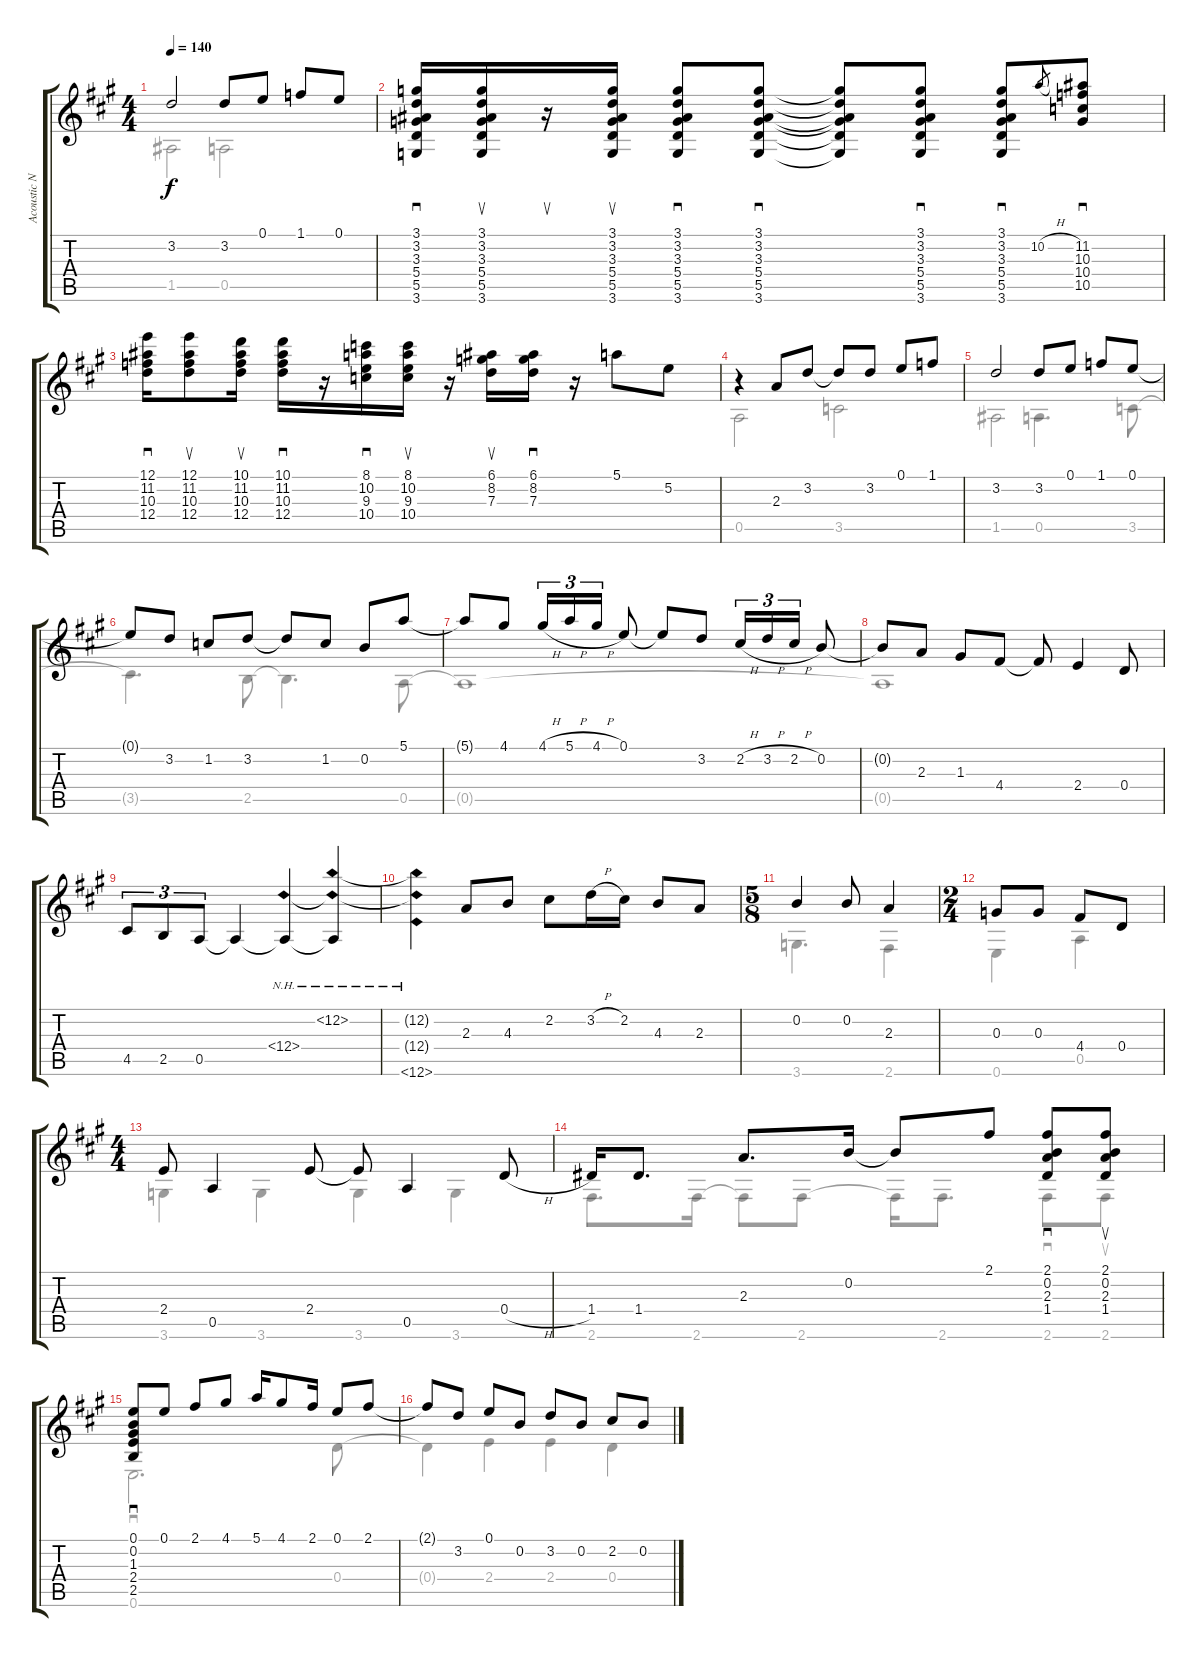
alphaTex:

\track ("Acoustic Nylon String Guitar" "Acoustic N") {instrument acousticguitarnylon}
\staff {score tabs}
\tuning (E4 B3 G3 D3 A2 E2) {hide}
\voice
\ts (4 4)
\tempo 140
\clef g2
\ks a
3.2.2{dy f} 3.2.8 0.1.8 1.1.8 0.1.8 |
(3.1 3.2 3.3 5.4 5.5 3.6).16{sd} (3.1 3.2 3.3 5.4 5.5 3.6).16{su} r.16{su} (3.1 3.2 3.3 5.4 5.5 3.6).16{su} (3.1 3.2 3.3 5.4 5.5 3.6).8{sd} (3.1 3.2 3.3 5.4 5.5 3.6).8{sd} (3.1{t} 3.2{t} 3.3{t} 5.4{t} 5.5{t} 3.6{t}).8 (3.1 3.2 3.3 5.4 5.5 3.6).8{sd} (3.1 3.2 3.3 5.4 5.5 3.6).8{sd} 10.2{h}.8{gr} (11.2 10.3 10.4 10.5).8{sd} |
(12.1 11.2 10.3 12.4).16{sd} (12.1 11.2 10.3 12.4).8{su} (10.1 11.2 10.3 12.4).16{su} (10.1 11.2 10.3 12.4).16{sd} r.16 (8.1 10.2 9.3 10.4).16{sd} (8.1 10.2 9.3 10.4).16{su} r.16 (6.1 8.2 7.3).16{su} (6.1 8.2 7.3).16{sd} r.16 5.1.8 5.2.8 |
r.4 2.3.8 3.2.8 3.2{t}.8 3.2.8 0.1.8 1.1.8 |
3.2.2 3.2.8 0.1.8 1.1.8 0.1.8 |
0.1{t}.8 3.2.8 1.2.8 3.2.8 3.2{t}.8 1.2.8 0.2.8 5.1.8 |
5.1{t}.8 4.1.8 4.1{h}.16{tu (3 2)} 5.1{h}.16{tu (3 2)} 4.1{h}.16{tu (3 2)} 0.1.8 0.1{t}.8 3.2.8 2.2{h}.16{tu (3 2)} 3.2{h}.16{tu (3 2)} 2.2{h}.16{tu (3 2)} 0.2.8 |
0.2{t}.8 2.3.8 1.3.8 4.4.8 4.4{t}.8 2.4.4 0.4.8 |
4.5.8{tu (3 2)} 2.5.8{tu (3 2)} 0.5.8{tu (3 2)} 0.5{t}.4 (12.4{nh} 0.5{t}).4 (12.2{nh} 12.4{nh t} 0.5{t}).4 |
(12.2{nh t} 12.4{nh t} 12.6{nh}).4 2.3.8 4.3.8 2.2.8 3.2{h}.16 2.2.16 4.3.8 2.3.8 |
\ts (5 8)
0.2.4 0.2.8 2.3.4 |
\ts (2 4)
0.3.8 0.3.8 4.4.8 0.4.8 |
\ts (4 4)
2.4.8 0.5.4 2.4.8 2.4{t}.8 0.5.4 0.4{h}.8 |
1.4.16 1.4.8{d} 2.3.8{d} 0.2.16 0.2{t}.8 2.1.8 (2.1 0.2 2.3 1.4).8{sd} (2.1 0.2 2.3 1.4).8{su} |
(0.1 0.2 1.3 2.4 2.5).8{sd} 0.1.8 2.1.8 4.1.8 5.1.16 4.1.8 2.1.16 0.1.8 2.1.8 |
2.1{t}.8 3.2.8 0.1.8 0.2.8 3.2.8 0.2.8 2.2.8 0.2.8
\voice
\clef g2
\ottava regular
\simile none
\ks a
1.5.2{dy f} 0.5.2 |
|
|
0.5.2 3.5.2 |
1.5.2 0.5.4{d} 3.5.8 |
3.5{t}.4{d} 2.5.8 2.5{t}.4{d} 0.5.8 |
0.5{t}.1 |
0.5{t}.1 |
|
|
3.6.4{d} 2.6.4 |
0.6.4 0.5.4 |
3.6.4 3.6.4 3.6.4 3.6.4 |
2.6.8{d} 2.6.16 2.6{t}.8 2.6.8 2.6{t}.16 2.6.8{d} 2.6.8{sd} 2.6.8{su} |
0.6.2{d sd} 0.4.8 |
0.4{t}.4 2.4.4 2.4.4 0.4.4
